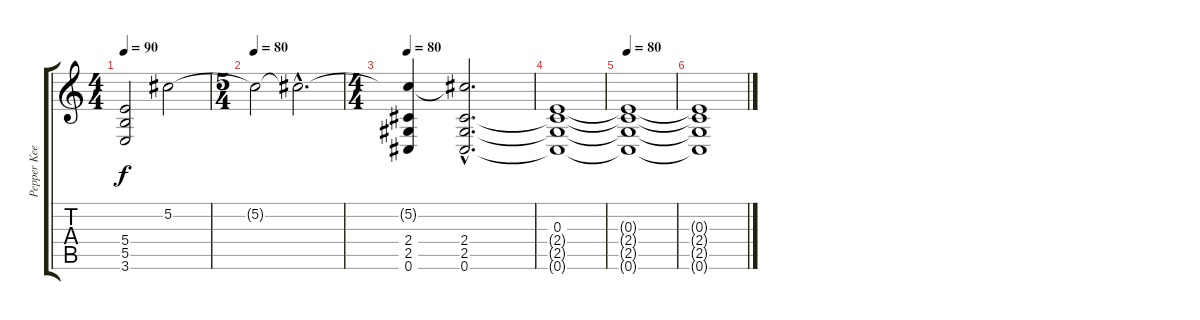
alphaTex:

\track ("Pepper Keenan" "Pepper Kee") {instrument overdrivenguitar}
\staff {score tabs}
\tuning (Db4 Ab3 E3 B2 Gb2 Db2) {hide}
\ts (4 4)
\tempo 90
\clef g2
\ks c
(5.4 5.5 3.6).2{dy f} 5.2.2 |
\ts (5 4)
\tempo 80
5.2{t}.2 5.2{hac t}.2{d} |
\ts (4 4)
\tempo 80
(5.2{t} 2.4 2.5 0.6).4 (5.2{hac t} 2.4{hac} 2.5{hac} 0.6{hac}).2{d} |
(0.3 2.4{t} 2.5{t} 0.6{t}).1 |
\tempo 80
(0.3{t} 2.4{t} 2.5{t} 0.6{t}).1 |
(0.3{t} 2.4{t} 2.5{t} 0.6{t}).1
